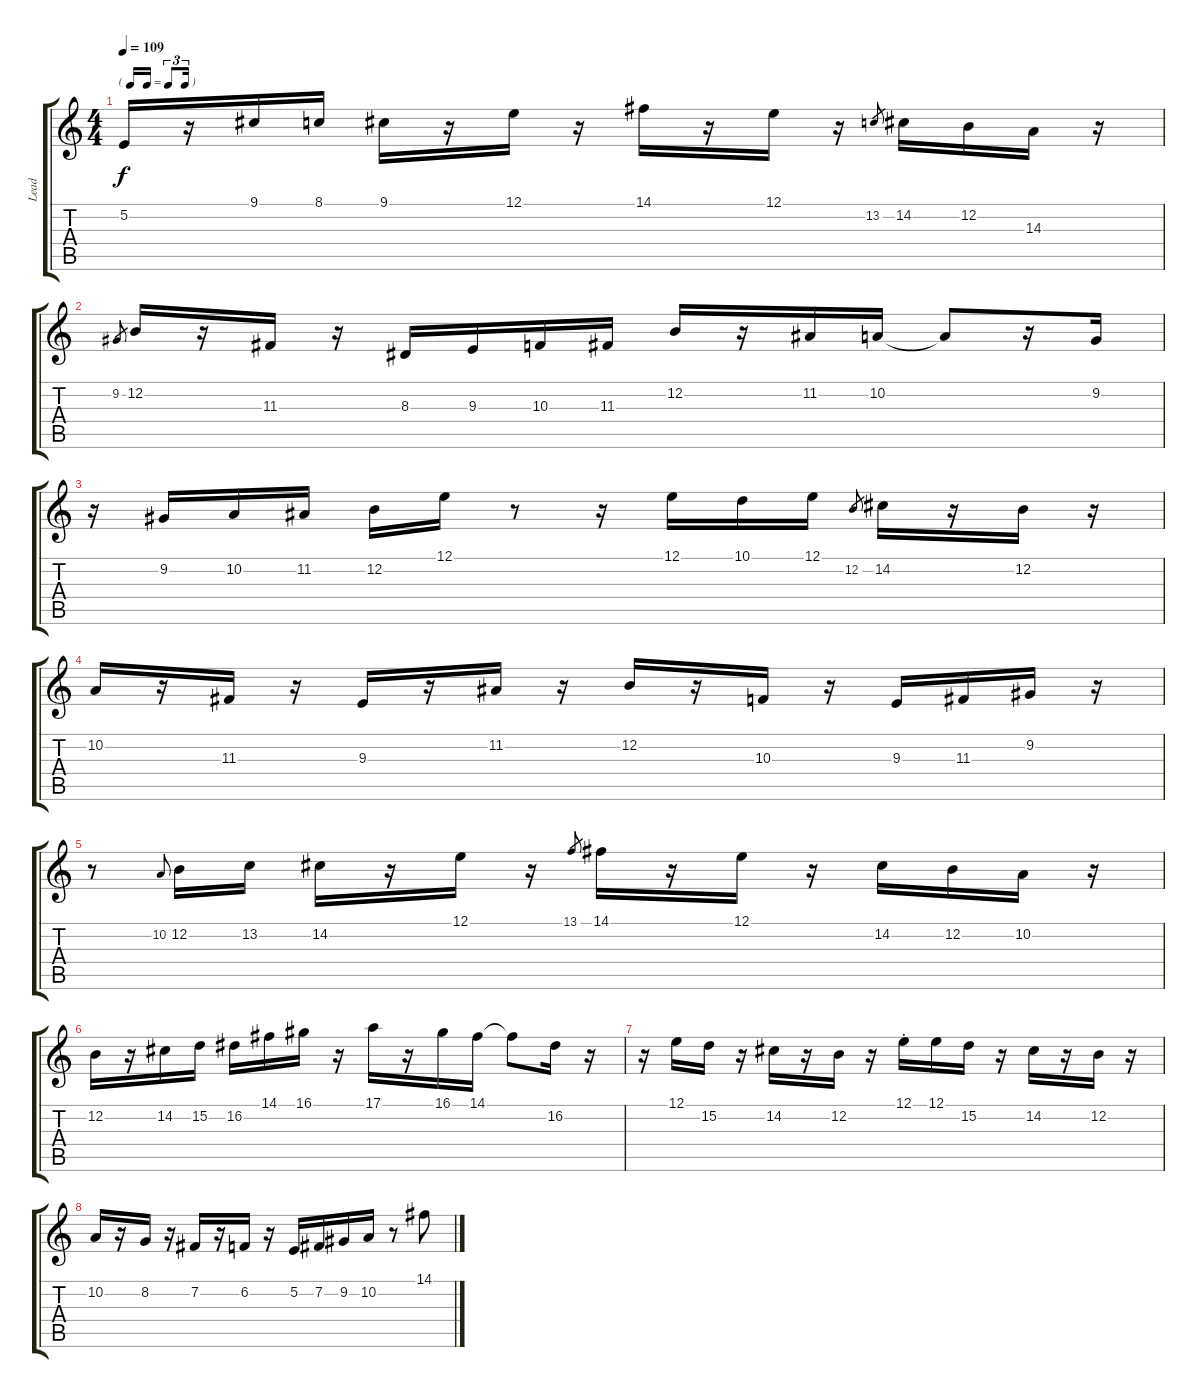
\track ("Lead" "Lead") {instrument trombone}
\staff {score tabs}
\tuning (E4 B3 G3 D3 A2 E2) {hide}
\ts (4 4)
\tf triplet16th
\tempo 109
\clef g2
\ks c
5.2.16{dy f} r.16 9.1.16 8.1.16 9.1.16 r.16 12.1.16 r.16 14.1.16 r.16 12.1.16 r.16 13.2.8{gr} 14.2.16 12.2.16 14.3.16 r.16 |
9.2.8{gr} 12.2.16 r.16 11.3.16 r.16 8.3.16 9.3.16 10.3.16 11.3.16 12.2.16 r.16 11.2.16 10.2.16 10.2{t}.8 r.16 9.2.16 |
r.16 9.2.16 10.2.16 11.2.16 12.2.16 12.1.16 r.8 r.16 12.1.16 10.1.16 12.1.16 12.2.8{gr} 14.2.16 r.16 12.2.16 r.16 |
10.2.16 r.16 11.3.16 r.16 9.3.16 r.16 11.2.16 r.16 12.2.16 r.16 10.3.16 r.16 9.3.16 11.3.16 9.2.16 r.16 |
r.8 10.2.8{gr onbeat} 12.2.16 13.2.16 14.2.16 r.16 12.1.16 r.16 13.1.8{gr} 14.1.16 r.16 12.1.16 r.16 14.2.16 12.2.16 10.2.16 r.16 |
12.2.16 r.16 14.2.16 15.2.16 16.2.16 14.1.16 16.1.16 r.16 17.1.16 r.16 16.1.16 14.1.16 14.1{t}.8 16.2.16 r.16 |
r.16 12.1.16 15.2.16 r.16 14.2.16 r.16 12.2.16 r.16 12.1{st}.16 12.1.16 15.2.16 r.16 14.2.16 r.16 12.2.16 r.16 |
10.2.16 r.16 8.2.16 r.16 7.2.16 r.16 6.2.16 r.16 5.2.16 7.2.16 9.2.16 10.2.16 r.8 14.1.8
